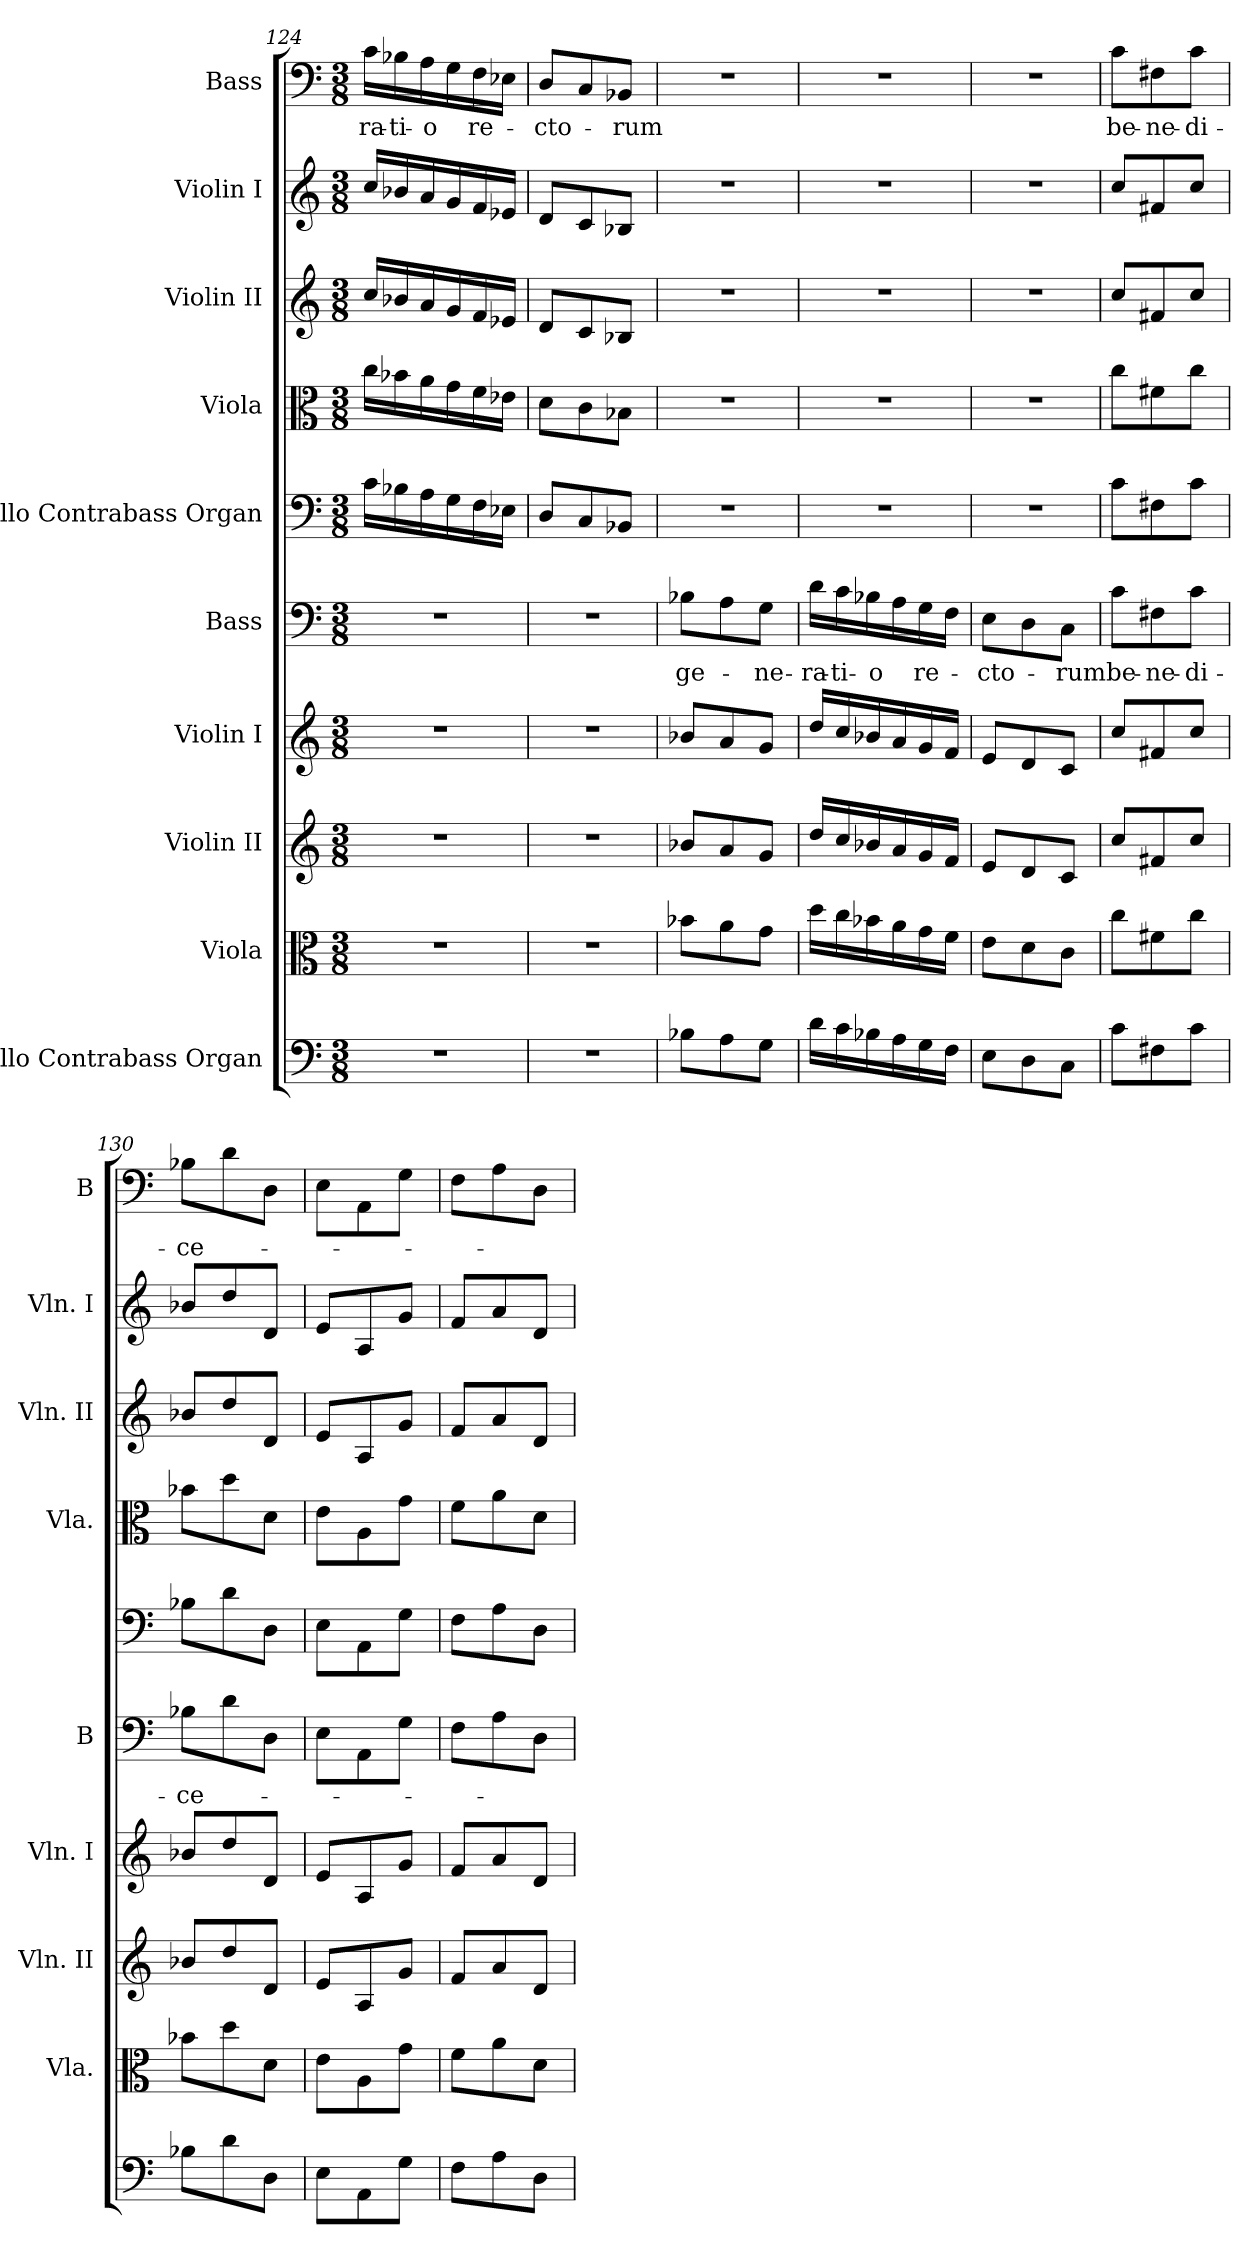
**kern	**kern	**kern	**kern	**kern	**text	**kern	**kern	**kern	**kern	**kern	**text
*part10	*part9	*part8	*part7	*part6	*part6	*part5	*part4	*part3	*part2	*part1	*part1
*staff10	*staff9	*staff8	*staff7	*staff6	*staff6	*staff5	*staff4	*staff3	*staff2	*staff1	*staff1
*I"Cello Contrabass Organ	*I"Viola	*I"Violin II	*I"Violin I	*I"Bass	*	*I"Cello Contrabass Organ	*I"Viola	*I"Violin II	*I"Violin I	*I"Bass	*
*	*I'Vla.	*I'Vln. II	*I'Vln. I	*I'B	*	*	*I'Vla.	*I'Vln. II	*I'Vln. I	*I'B	*
*clefF4	*clefC3	*clefG2	*clefG2	*clefF4	*	*clefF4	*clefC3	*clefG2	*clefG2	*clefF4	*
*k[]	*k[]	*k[]	*k[]	*k[]	*	*k[]	*k[]	*k[]	*k[]	*k[]	*
*C:	*C:	*C:	*C:	*C:	*	*C:	*C:	*C:	*C:	*C:	*
*M3/8	*M3/8	*M3/8	*M3/8	*M3/8	*	*M3/8	*M3/8	*M3/8	*M3/8	*M3/8	*
=124	=124	=124	=124	=124	=124	=124	=124	=124	=124	=124	=124
!	!	!	!	!	!	!	!	!	!	!	!LO:LY:b
4.r	4.r	4.r	4.r	4.r	.	16c\LL	16cc\LL	16cc/LL	16cc/LL	16c\LL	-ra-
!	!	!	!	!	!	!	!	!	!	!	!LO:LY:b
.	.	.	.	.	.	16B-X\	16b-X\	16b-X/	16b-X/	16B-X\	-ti-
!	!	!	!	!	!	!	!	!	!	!	!LO:LY:b
.	.	.	.	.	.	16A\	16a\	16a/	16a/	16A\	-o
.	.	.	.	.	.	16G\	16g\	16g/	16g/	16G\	.
!	!	!	!	!	!	!	!	!	!	!	!LO:LY:b
.	.	.	.	.	.	16F\	16f\	16f/	16f/	16F\	re-
.	.	.	.	.	.	16E-X\JJ	16e-X\JJ	16e-X/JJ	16e-X/JJ	16E-X\JJ	.
=125	=125	=125	=125	=125	=125	=125	=125	=125	=125	=125	=125
!	!	!	!	!	!	!	!	!	!	!	!LO:LY:b
4.r	4.r	4.r	4.r	4.r	.	8D/L	8d\L	8d/L	8d/L	8D/L	-cto-
.	.	.	.	.	.	8C/	8c\	8c/	8c/	8C/	.
!	!	!	!	!	!	!	!	!	!	!	!LO:LY:b
.	.	.	.	.	.	8BB-X/J	8B-X\J	8B-X/J	8B-X/J	8BB-X/J	-rum
!!LO:PB:g=z
=126	=126	=126	=126	=126	=126	=126	=126	=126	=126	=126	=126
!	!	!	!	!	!LO:LY:b	!	!	!	!	!	!
8B-X\L	8b-X\L	8b-X/L	8b-X/L	8B-X\L	ge-	4.r	4.r	4.r	4.r	4.r	.
8A\	8a\	8a/	8a/	8A\	.	.	.	.	.	.	.
!	!	!	!	!	!LO:LY:b	!	!	!	!	!	!
8G\J	8g\J	8g/J	8g/J	8G\J	-ne-	.	.	.	.	.	.
=127	=127	=127	=127	=127	=127	=127	=127	=127	=127	=127	=127
!	!	!	!	!	!LO:LY:b	!	!	!	!	!	!
16d\LL	16dd\LL	16dd/LL	16dd/LL	16d\LL	-ra-	4.r	4.r	4.r	4.r	4.r	.
!	!	!	!	!	!LO:LY:b	!	!	!	!	!	!
16c\	16cc\	16cc/	16cc/	16c\	-ti-	.	.	.	.	.	.
!	!	!	!	!	!LO:LY:b	!	!	!	!	!	!
16B-X\	16b-X\	16b-X/	16b-X/	16B-X\	-o	.	.	.	.	.	.
16A\	16a\	16a/	16a/	16A\	.	.	.	.	.	.	.
!	!	!	!	!	!LO:LY:b	!	!	!	!	!	!
16G\	16g\	16g/	16g/	16G\	re-	.	.	.	.	.	.
16F\JJ	16f\JJ	16f/JJ	16f/JJ	16F\JJ	.	.	.	.	.	.	.
=128	=128	=128	=128	=128	=128	=128	=128	=128	=128	=128	=128
!	!	!	!	!	!LO:LY:b	!	!	!	!	!	!
8E\L	8e\L	8e/L	8e/L	8E\L	-cto-	4.r	4.r	4.r	4.r	4.r	.
8D\	8d\	8d/	8d/	8D\	.	.	.	.	.	.	.
!	!	!	!	!	!LO:LY:b	!	!	!	!	!	!
8C\J	8c\J	8c/J	8c/J	8C\J	-rum	.	.	.	.	.	.
=129	=129	=129	=129	=129	=129	=129	=129	=129	=129	=129	=129
!	!	!	!	!	!LO:LY:b	!	!	!	!	!	!LO:LY:b
8c\L	8cc\L	8cc/L	8cc/L	8c\L	be-	8c\L	8cc\L	8cc/L	8cc/L	8c\L	be-
!	!	!	!	!	!LO:LY:b	!	!	!	!	!	!LO:LY:b
8F#X\	8f#X\	8f#X/	8f#X/	8F#X\	-ne-	8F#X\	8f#X\	8f#X/	8f#X/	8F#X\	-ne-
!	!	!	!	!	!LO:LY:b	!	!	!	!	!	!LO:LY:b
8c\J	8cc\J	8cc/J	8cc/J	8c\J	-di-	8c\J	8cc\J	8cc/J	8cc/J	8c\J	-di-
=130	=130	=130	=130	=130	=130	=130	=130	=130	=130	=130	=130
!	!	!	!	!	!LO:LY:b	!	!	!	!	!	!LO:LY:b
8B-X\L	8b-X\L	8b-X/L	8b-X/L	8B-X\L	-ce-	8B-X\L	8b-X\L	8b-X/L	8b-X/L	8B-X\L	-ce-
8d\	8dd\	8dd/	8dd/	8d\	.	8d\	8dd\	8dd/	8dd/	8d\	.
8D\J	8d\J	8d/J	8d/J	8D\J	.	8D\J	8d\J	8d/J	8d/J	8D\J	.
=131	=131	=131	=131	=131	=131	=131	=131	=131	=131	=131	=131
8E\L	8e\L	8e/L	8e/L	8E\L	.	8E\L	8e\L	8e/L	8e/L	8E\L	.
8AA\	8A\	8A/	8A/	8AA\	.	8AA\	8A\	8A/	8A/	8AA\	.
8G\J	8g\J	8g/J	8g/J	8G\J	.	8G\J	8g\J	8g/J	8g/J	8G\J	.
=132	=132	=132	=132	=132	=132	=132	=132	=132	=132	=132	=132
8F\L	8f\L	8f/L	8f/L	8F\L	.	8F\L	8f\L	8f/L	8f/L	8F\L	.
8A\	8a\	8a/	8a/	8A\	.	8A\	8a\	8a/	8a/	8A\	.
8D\J	8d\J	8d/J	8d/J	8D\J	.	8D\J	8d\J	8d/J	8d/J	8D\J	.
=	=	=	=	=	=	=	=	=	=	=	=
*-	*-	*-	*-	*-	*-	*-	*-	*-	*-	*-	*-
